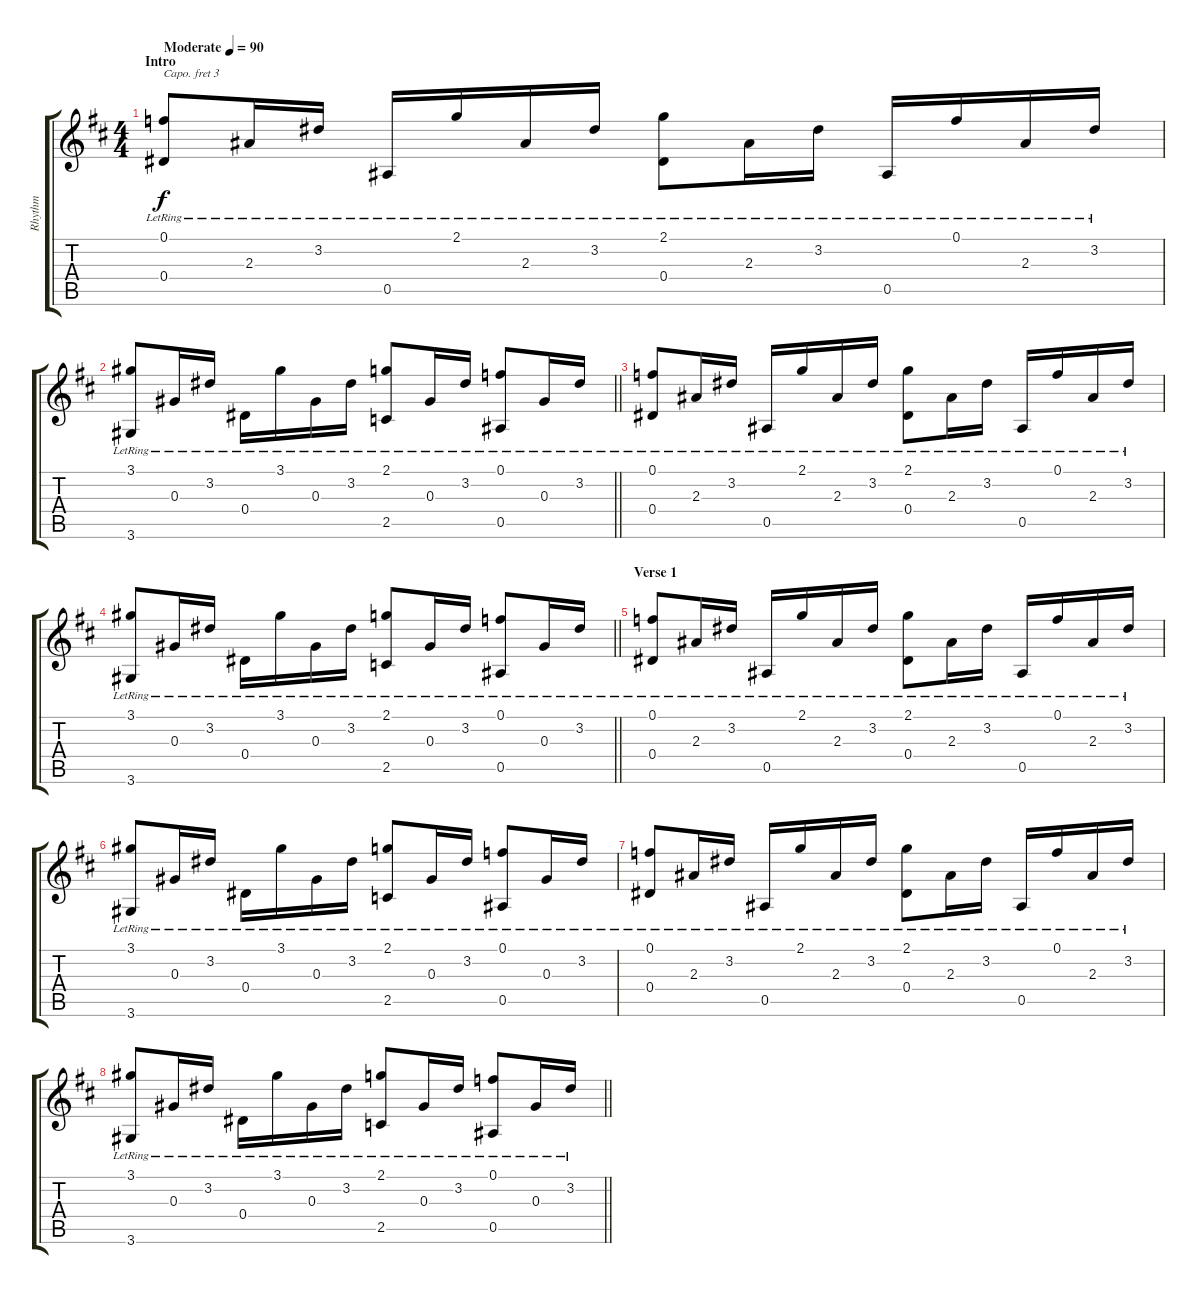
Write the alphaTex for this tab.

\track ("Rhythm" "Rhythm") {instrument acousticguitarsteel}
\staff {score tabs}
\capo 3
\tuning (D4 A3 F3 C3 G2 D2) {hide}
\ts (4 4)
\section ("" "Intro")
\tempo (90 "Moderate")
\clef g2
\ks d
(0.1{lr} 0.4{lr}).8{dy f instrument acousticguitarsteel} 2.3{lr}.16 3.2{lr}.16 0.5{lr}.16 2.1{lr}.16 2.3{lr}.16 3.2{lr}.16 (2.1{lr} 0.4{lr}).8 2.3{lr}.16 3.2{lr}.16 0.5{lr}.16 0.1{lr}.16 2.3{lr}.16 3.2{lr}.16 |
\barLineRight lightlight
(3.1{lr} 3.6{lr}).8 0.3{lr}.16 3.2{lr}.16 0.4{lr}.16 3.1{lr}.16 0.3{lr}.16 3.2{lr}.16 (2.1{lr} 2.5{lr}).8 0.3{lr}.16 3.2{lr}.16 (0.1{lr} 0.5{lr}).8 0.3{lr}.16 3.2{lr}.16 |
(0.1{lr} 0.4{lr}).8 2.3{lr}.16 3.2{lr}.16 0.5{lr}.16 2.1{lr}.16 2.3{lr}.16 3.2{lr}.16 (2.1{lr} 0.4{lr}).8 2.3{lr}.16 3.2{lr}.16 0.5{lr}.16 0.1{lr}.16 2.3{lr}.16 3.2{lr}.16 |
\barLineRight lightlight
(3.1{lr} 3.6{lr}).8 0.3{lr}.16 3.2{lr}.16 0.4{lr}.16 3.1{lr}.16 0.3{lr}.16 3.2{lr}.16 (2.1{lr} 2.5{lr}).8 0.3{lr}.16 3.2{lr}.16 (0.1{lr} 0.5{lr}).8 0.3{lr}.16 3.2{lr}.16 |
\section ("" "Verse 1")
(0.1{lr} 0.4{lr}).8 2.3{lr}.16 3.2{lr}.16 0.5{lr}.16 2.1{lr}.16 2.3{lr}.16 3.2{lr}.16 (2.1{lr} 0.4{lr}).8 2.3{lr}.16 3.2{lr}.16 0.5{lr}.16 0.1{lr}.16 2.3{lr}.16 3.2{lr}.16 |
(3.1{lr} 3.6{lr}).8 0.3{lr}.16 3.2{lr}.16 0.4{lr}.16 3.1{lr}.16 0.3{lr}.16 3.2{lr}.16 (2.1{lr} 2.5{lr}).8 0.3{lr}.16 3.2{lr}.16 (0.1{lr} 0.5{lr}).8 0.3{lr}.16 3.2{lr}.16 |
(0.1{lr} 0.4{lr}).8 2.3{lr}.16 3.2{lr}.16 0.5{lr}.16 2.1{lr}.16 2.3{lr}.16 3.2{lr}.16 (2.1{lr} 0.4{lr}).8 2.3{lr}.16 3.2{lr}.16 0.5{lr}.16 0.1{lr}.16 2.3{lr}.16 3.2{lr}.16 |
\barLineRight lightlight
(3.1{lr} 3.6{lr}).8 0.3{lr}.16 3.2{lr}.16 0.4{lr}.16 3.1{lr}.16 0.3{lr}.16 3.2{lr}.16 (2.1{lr} 2.5{lr}).8 0.3{lr}.16 3.2{lr}.16 (0.1{lr} 0.5{lr}).8 0.3{lr}.16 3.2{lr}.16
